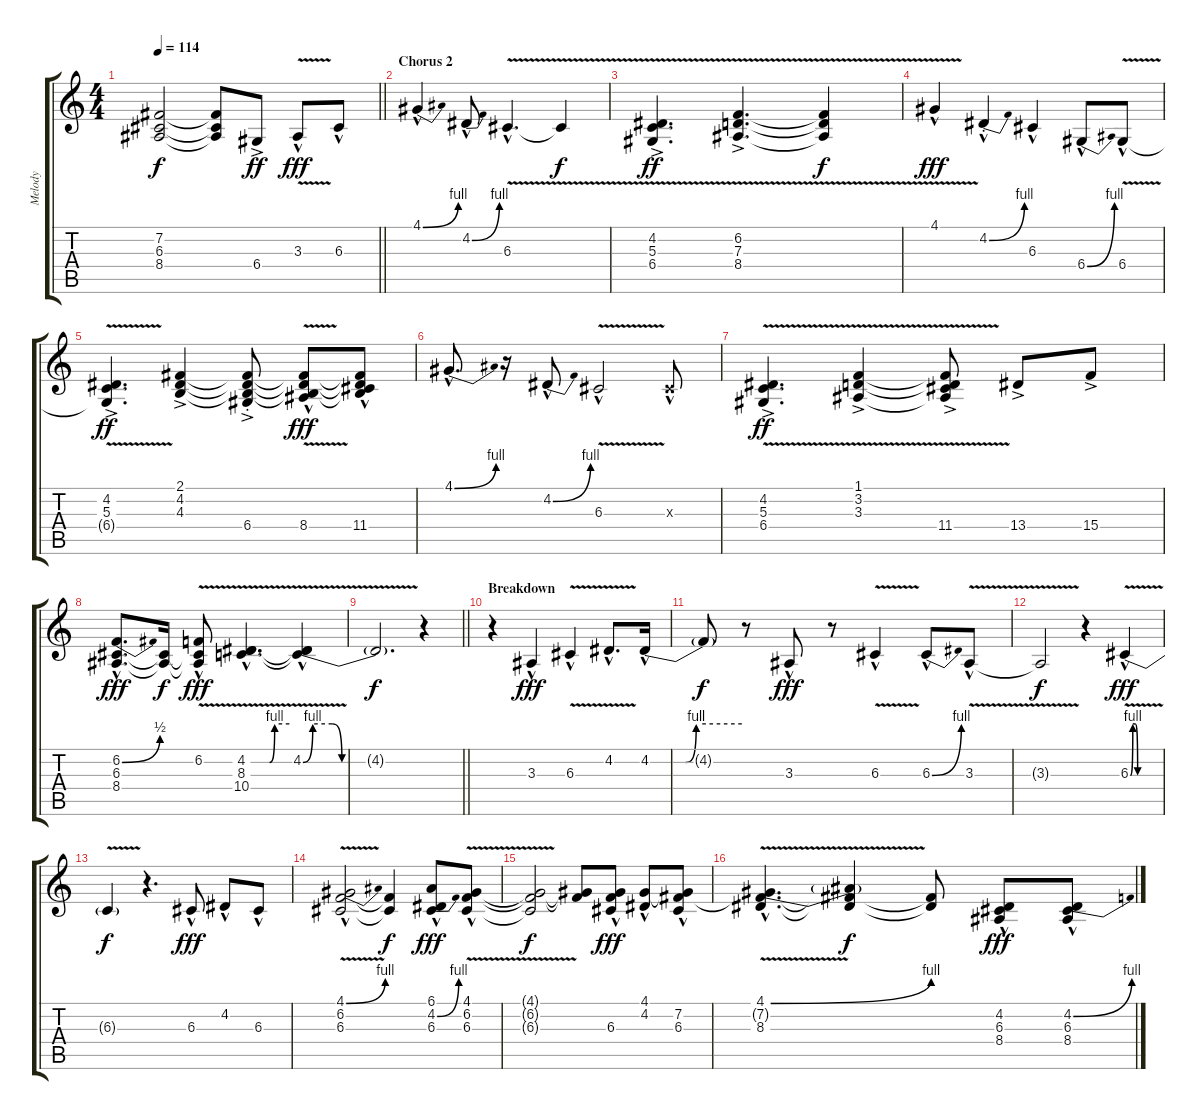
\track ("Melody" "Melody") {instrument ocarina}
\staff {score tabs}
\tuning (E4 B3 G3 D3 A2 E2) {hide}
\ts (4 4)
\tempo 114
\clef g2
\barLineRight lightlight
\ks c
(7.2{t} 6.3{t} 8.4{t}).2{dy f} (7.2{t} 6.3{t} 8.4{t}).8 6.4{ac}.8{dy ff} 3.3{v hac}.8{dy fff} 6.3{hac}.8 |
\section ("" "Chorus 2")
4.1{be (bend 0 0 60 4) hac}.4 4.2{be (bend 0 0 60 4) hac}.8 6.3{v hac}.4{d} 6.3{t}.4{dy f} |
(4.2{v ac} 5.3 6.4).4{d dy ff} (6.2{v ac} 7.3 8.4).4{d} (6.2{t} 7.3{t} 8.4{t}).4{dy f} |
4.1{v hac}.4{dy fff} 4.2{be (bend 0 0 60 4) hac st}.4 6.3{hac}.4 6.4{be (bend 0 0 60 4) hac}.8 6.4{v hac}.8 |
(4.2{ac} 5.3 6.4{t}).4{d dy ff} (2.1{ac} 4.2 4.3).4 (2.1{t} 4.2{t} 4.3{t} 6.4{ac st}).8 (2.1{t} 4.2{t} 4.3{t} 8.4{v hac}).8{dy fff} (2.1{t} 4.2{t} 4.3{t} 11.4{hac}).8 |
4.1{be (bend 0 0 60 4) hac}.8{d} r.16 4.2{be (bend 0 0 60 4) hac}.8 6.3{v hac}.2 6.3{hac x}.8 |
(4.2{v ac} 5.3 6.4).4{d dy ff} (1.1{v ac} 3.2 3.3).4 (1.1{t} 3.2{t} 3.3{t} 11.4{ac}).8 13.4{ac}.8 15.4{ac}.8 |
(6.2{be (bend 0 0 60 2) hac} 6.3 8.4).8{d dy fff} (6.3{t} 8.4{t}).16{dy f} (6.2{v hac} 6.3{t} 8.4{t}).8{dy fff} (4.2{be (custom 0 0 29 0 37 4 60 4) v hac} 8.3 10.4).4{d} (4.2{be (custom 0 0 5 4 15 4 20 0 30 0 60 0) v hac} 8.3{t} 10.4{t}).4 |
\barLineRight lightlight
4.2{t}.2{d dy f} r.4 |
\section ("" "Breakdown")
r.4 3.3{hac}.4{dy fff} 6.3{v hac}.4 4.2{v hac}.8{d} 4.2{be (custom 0 0 23 0 30 4 60 4) hac}.16 |
4.2{t}.8{dy f} r.8 3.3{hac}.8{dy fff} r.8 6.3{v hac}.4 6.3{be (bend 0 0 60 4) hac}.8 3.3{v hac}.8 |
3.3{t}.2{dy f} r.4 6.3{be (custom 0 0 5 4 10 4 15 0 30 0 60 0) v hac}.4{dy fff} |
6.3{t}.4{dy f} r.4{d} 6.3{hac}.8{dy fff} 4.2{hac}.8 6.3{hac}.8 |
(4.1{be (bend 0 0 60 4) v hac} 6.2 6.3).2 (6.2{t} 6.3{t}).4{dy f} (6.1 4.2{be (bend 0 0 60 4) hac} 6.3).8{dy fff} (4.1 6.2 6.3{v hac}).8 |
(4.1{t} 6.2{t} 6.3{t}).2{dy f} (4.1{t} 6.2{t}).8 (4.1{t} 6.2{t} 6.3{hac}).8{dy fff} (4.1 4.2{hac}).8 (4.1{t} 7.2 6.3{hac}).8 |
(4.1{be (bend 0 0 60 4) v hac} 7.2{t} 8.3).4{d} (4.1{t} 7.2{t} 8.3{t}).4{dy f} (7.2{t} 8.3{t}).8 (4.2 6.3{hac} 8.4).8{dy fff} (4.2{be (bend 0 0 60 4) hac} 6.3 8.4).8
